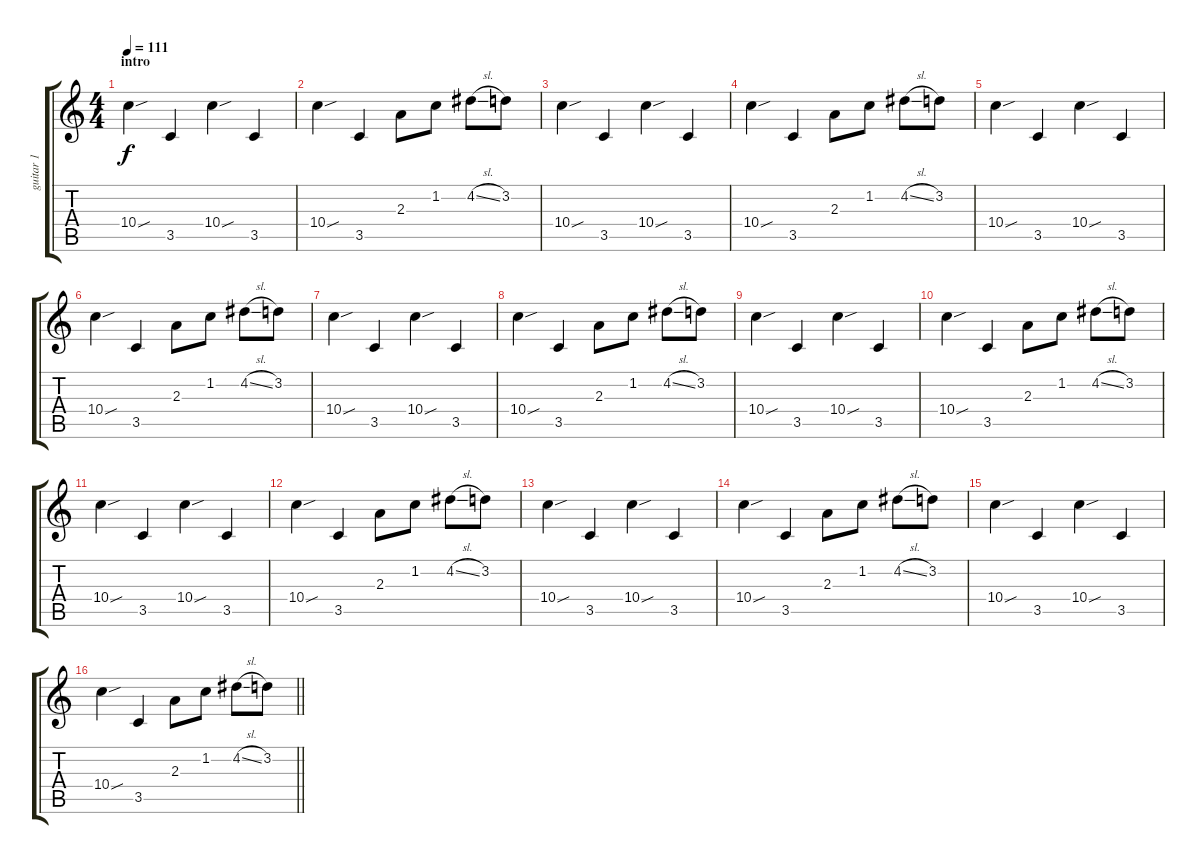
\track ("guitar 1" "guitar 1") {instrument overdrivenguitar}
\staff {score tabs}
\tuning (E4 B3 G3 D3 A2 C2) {hide}
\ts (4 4)
\section ("" "intro")
\tempo 111
\clef g2
\ks c
10.4{sou}.4{dy f instrument overdrivenguitar} 3.5.4 10.4{sou}.4 3.5.4 |
10.4{sou}.4 3.5.4 2.3.8 1.2.8 4.2{sl}.8 3.2.8 |
10.4{sou}.4 3.5.4 10.4{sou}.4 3.5.4 |
10.4{sou}.4 3.5.4 2.3.8 1.2.8 4.2{sl}.8 3.2.8 |
10.4{sou}.4 3.5.4 10.4{sou}.4 3.5.4 |
10.4{sou}.4 3.5.4 2.3.8 1.2.8 4.2{sl}.8 3.2.8 |
10.4{sou}.4 3.5.4 10.4{sou}.4 3.5.4 |
10.4{sou}.4 3.5.4 2.3.8 1.2.8 4.2{sl}.8 3.2.8 |
10.4{sou}.4 3.5.4 10.4{sou}.4 3.5.4 |
10.4{sou}.4 3.5.4 2.3.8 1.2.8 4.2{sl}.8 3.2.8 |
10.4{sou}.4 3.5.4 10.4{sou}.4 3.5.4 |
10.4{sou}.4 3.5.4 2.3.8 1.2.8 4.2{sl}.8 3.2.8 |
10.4{sou}.4 3.5.4 10.4{sou}.4 3.5.4 |
10.4{sou}.4 3.5.4 2.3.8 1.2.8 4.2{sl}.8 3.2.8 |
10.4{sou}.4 3.5.4 10.4{sou}.4 3.5.4 |
\barLineRight lightlight
10.4{sou}.4 3.5.4 2.3.8 1.2.8 4.2{sl}.8 3.2.8
